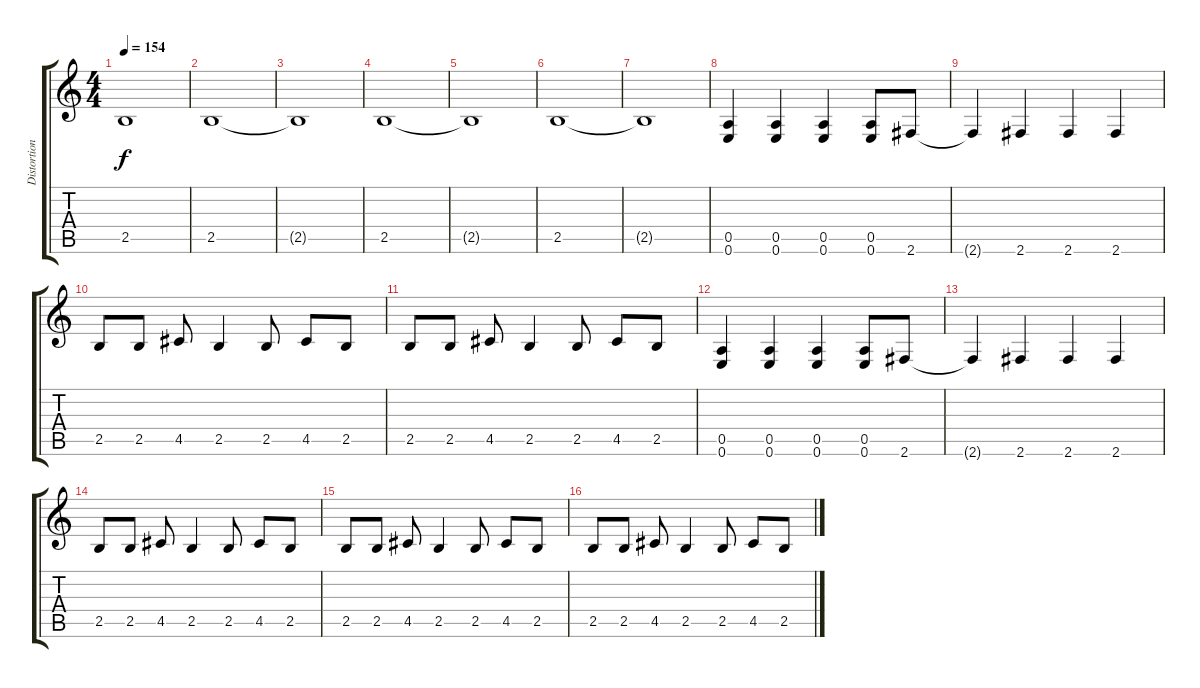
\track ("Distortion Guitar" "Distortion") {instrument distortionguitar}
\staff {score tabs}
\tuning (E4 B3 G3 D3 A2 E2) {hide}
\ts (4 4)
\tempo 154
\clef g2
\ks c
2.5{t}.1{dy f} |
2.5.1 |
2.5{t}.1 |
2.5.1 |
2.5{t}.1 |
2.5.1 |
2.5{t}.1 |
(0.5 0.6).4 (0.5 0.6).4 (0.5 0.6).4 (0.5 0.6).8 2.6.8 |
2.6{t}.4 2.6.4 2.6.4 2.6.4 |
2.5.8 2.5.8 4.5.8 2.5.4 2.5.8 4.5.8 2.5.8 |
2.5.8 2.5.8 4.5.8 2.5.4 2.5.8 4.5.8 2.5.8 |
(0.5 0.6).4 (0.5 0.6).4 (0.5 0.6).4 (0.5 0.6).8 2.6.8 |
2.6{t}.4 2.6.4 2.6.4 2.6.4 |
2.5.8 2.5.8 4.5.8 2.5.4 2.5.8 4.5.8 2.5.8 |
2.5.8 2.5.8 4.5.8 2.5.4 2.5.8 4.5.8 2.5.8 |
2.5.8 2.5.8 4.5.8 2.5.4 2.5.8 4.5.8 2.5.8
